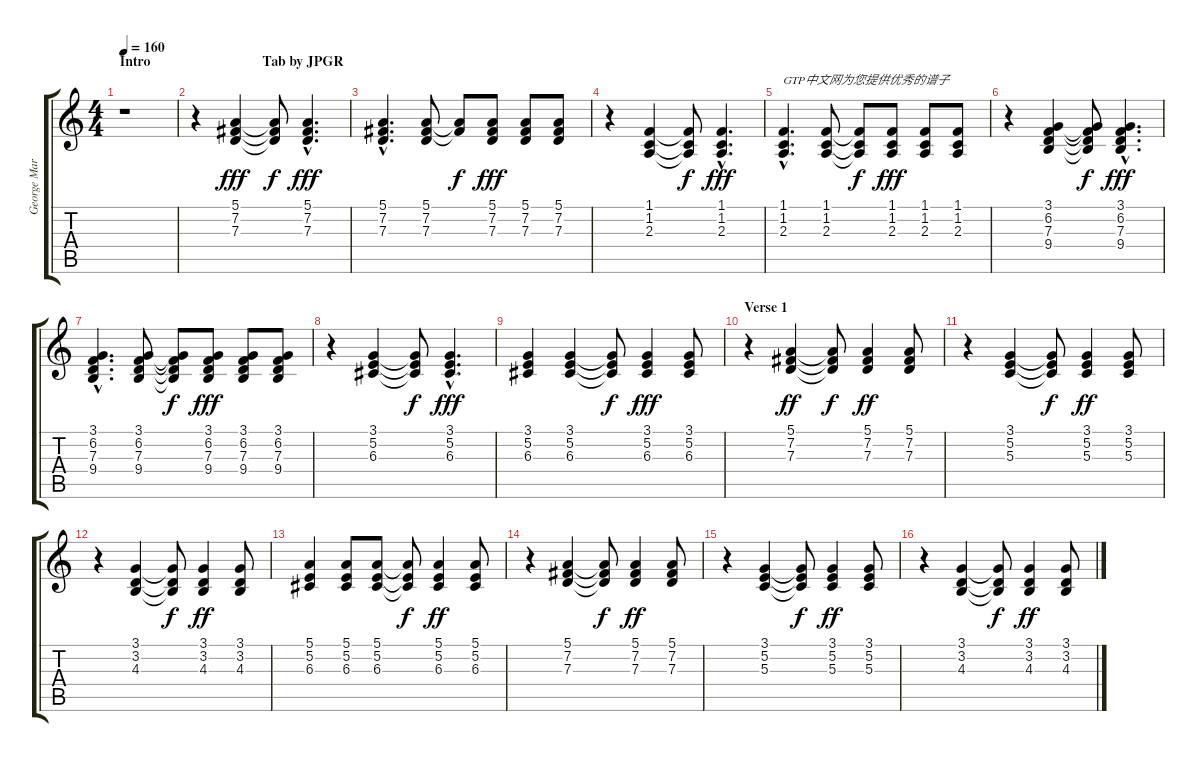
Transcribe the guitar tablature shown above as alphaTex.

\track ("George Martin" "George Mar") {instrument electricgrandpiano}
\staff {score tabs}
\tuning (E4 B3 G3 D3 A2 E2) {hide}
\ts (4 4)
\section ("" "Intro                                Tab by JPGR")
\tempo 160
\clef g2
\ks c
r.1{dy fff instrument electricgrandpiano} |
r.4 (5.1 7.2 7.3).4 (5.1{t} 7.2{t} 7.3{t}).8{dy f} (5.1{hac} 7.2{hac} 7.3{hac}).4{d dy fff} |
(5.1{hac} 7.2{hac} 7.3{hac}).4{d} (5.1 7.2 7.3).8 (5.1{t} 7.2{t}).8{dy f} (5.1 7.2 7.3).8{dy fff} (5.1 7.2 7.3).8 (5.1 7.2 7.3).8 |
r.4 (1.1 1.2 2.3).4 (1.1{t} 1.2{t} 2.3{t}).8{dy f} (1.1{hac} 1.2{hac} 2.3{hac}).4{d dy fff} |
(1.1{hac} 1.2{hac} 2.3{hac}).4{d txt "GTP中文网为您提供优秀的谱子"} (1.1 1.2 2.3).8 (1.1{t} 1.2{t} 2.3{t}).8{dy f} (1.1 1.2 2.3).8{dy fff} (1.1 1.2 2.3).8 (1.1 1.2 2.3).8 |
r.4 (3.1 6.2 7.3 9.4).4 (3.1{t} 6.2{t} 7.3{t} 9.4{t}).8{dy f} (3.1{hac} 6.2{hac} 7.3{hac} 9.4{hac}).4{d dy fff} |
(3.1{hac} 6.2{hac} 7.3{hac} 9.4{hac}).4{d} (3.1 6.2 7.3 9.4).8 (3.1{t} 6.2{t} 7.3{t} 9.4{t}).8{dy f} (3.1 6.2 7.3 9.4).8{dy fff} (3.1 6.2 7.3 9.4).8 (3.1 6.2 7.3 9.4).8 |
r.4 (3.1 5.2 6.3).4 (3.1{t} 5.2{t} 6.3{t}).8{dy f} (3.1{hac} 5.2{hac} 6.3{hac}).4{d dy fff} |
(3.1 5.2 6.3).4 (3.1 5.2 6.3).4 (3.1{t} 5.2{t} 6.3{t}).8{dy f} (3.1 5.2 6.3).4{dy fff} (3.1 5.2 6.3).8 |
\section ("" "Verse 1")
r.4 (5.1 7.2 7.3).4{dy ff} (5.1{t} 7.2{t} 7.3{t}).8{dy f} (5.1 7.2 7.3).4{dy ff} (5.1 7.2 7.3).8 |
r.4 (3.1 5.2 5.3).4 (3.1{t} 5.2{t} 5.3{t}).8{dy f} (3.1 5.2 5.3).4{dy ff} (3.1 5.2 5.3).8 |
r.4 (3.1 3.2 4.3).4 (3.1{t} 3.2{t} 4.3{t}).8{dy f} (3.1 3.2 4.3).4{dy ff} (3.1 3.2 4.3).8 |
(5.1 5.2 6.3).4 (5.1 5.2 6.3).8 (5.1 5.2 6.3).8 (5.1{t} 5.2{t} 6.3{t}).8{dy f} (5.1 5.2 6.3).4{dy ff} (5.1 5.2 6.3).8 |
r.4 (5.1 7.2 7.3).4 (5.1{t} 7.2{t} 7.3{t}).8{dy f} (5.1 7.2 7.3).4{dy ff} (5.1 7.2 7.3).8 |
r.4 (3.1 5.2 5.3).4 (3.1{t} 5.2{t} 5.3{t}).8{dy f} (3.1 5.2 5.3).4{dy ff} (3.1 5.2 5.3).8 |
r.4 (3.1 3.2 4.3).4 (3.1{t} 3.2{t} 4.3{t}).8{dy f} (3.1 3.2 4.3).4{dy ff} (3.1 3.2 4.3).8
